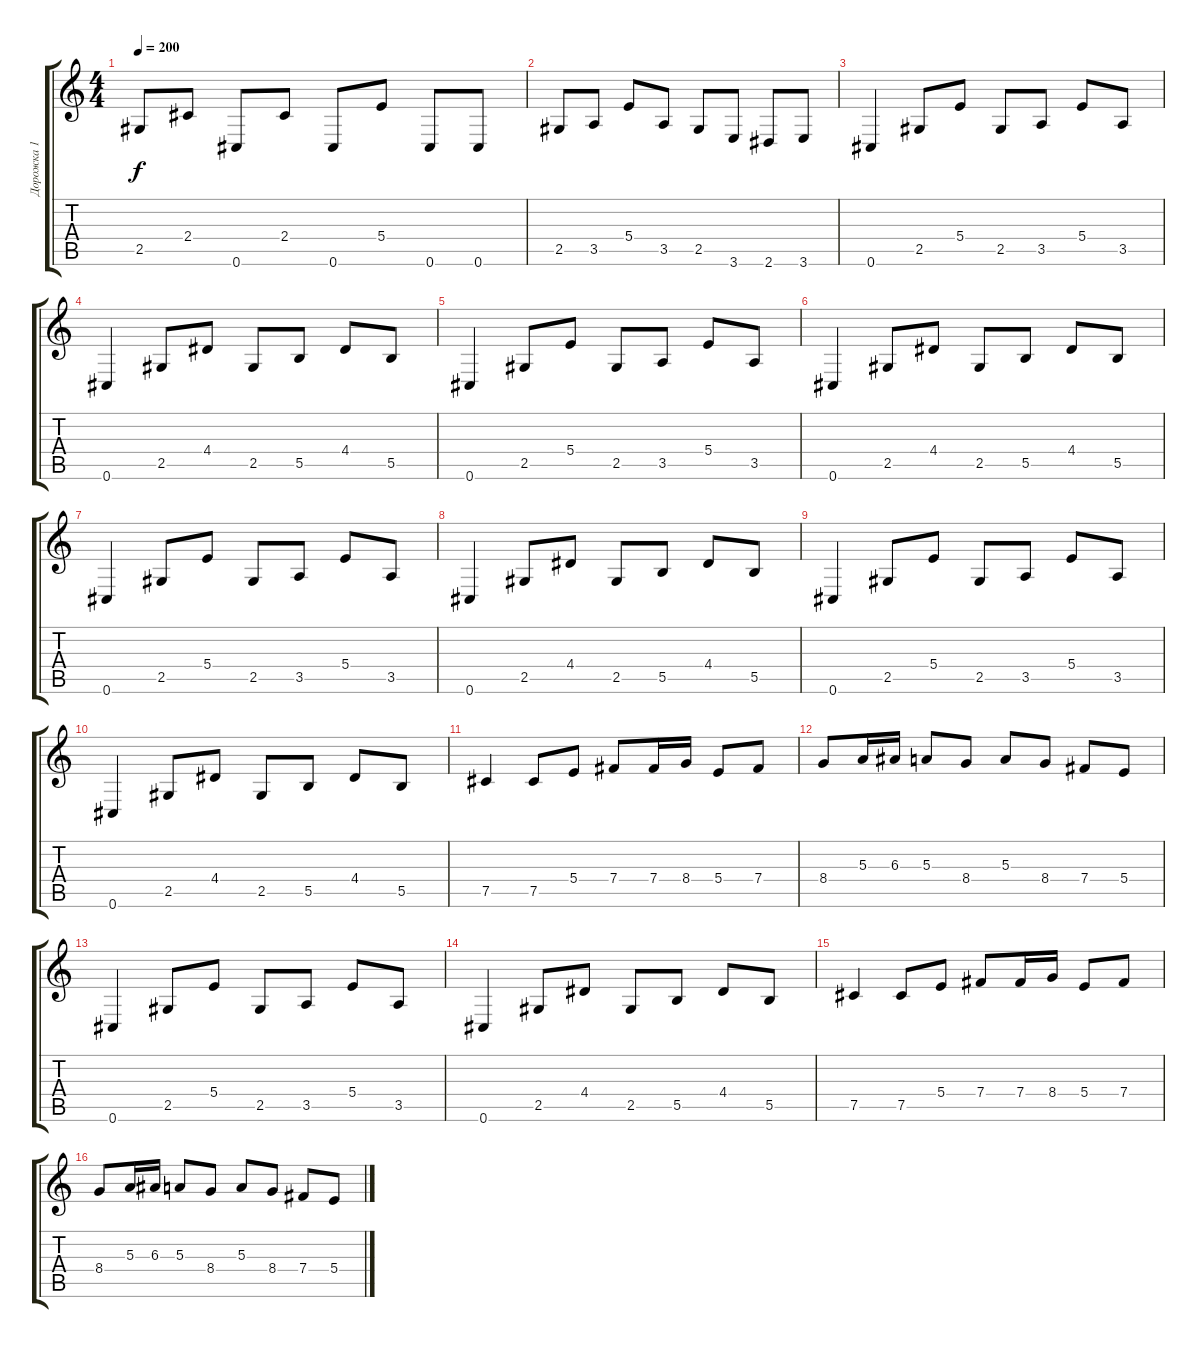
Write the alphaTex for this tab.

\track ("Дорожка 1" "Дорожка 1") {instrument overdrivenguitar}
\staff {score tabs}
\tuning (Db4 Ab3 E3 B2 Gb2 Db2) {hide}
\ts (4 4)
\tempo 200
\clef g2
\ks c
2.5.8{dy f} 2.4.8 0.6.8 2.4.8 0.6.8 5.4.8 0.6.8 0.6.8 |
2.5.8 3.5.8 5.4.8 3.5.8 2.5.8 3.6.8 2.6.8 3.6.8 |
0.6.4 2.5.8 5.4.8 2.5.8 3.5.8 5.4.8 3.5.8 |
0.6.4 2.5.8 4.4.8 2.5.8 5.5.8 4.4.8 5.5.8 |
0.6.4 2.5.8 5.4.8 2.5.8 3.5.8 5.4.8 3.5.8 |
0.6.4 2.5.8 4.4.8 2.5.8 5.5.8 4.4.8 5.5.8 |
0.6.4 2.5.8 5.4.8 2.5.8 3.5.8 5.4.8 3.5.8 |
0.6.4 2.5.8 4.4.8 2.5.8 5.5.8 4.4.8 5.5.8 |
0.6.4 2.5.8 5.4.8 2.5.8 3.5.8 5.4.8 3.5.8 |
0.6.4 2.5.8 4.4.8 2.5.8 5.5.8 4.4.8 5.5.8 |
7.5.4 7.5.8 5.4.8 7.4.8 7.4.16 8.4.16 5.4.8 7.4.8 |
8.4.8 5.3.16 6.3.16 5.3.8 8.4.8 5.3.8 8.4.8 7.4.8 5.4.8 |
0.6.4 2.5.8 5.4.8 2.5.8 3.5.8 5.4.8 3.5.8 |
0.6.4 2.5.8 4.4.8 2.5.8 5.5.8 4.4.8 5.5.8 |
7.5.4 7.5.8 5.4.8 7.4.8 7.4.16 8.4.16 5.4.8 7.4.8 |
8.4.8 5.3.16 6.3.16 5.3.8 8.4.8 5.3.8 8.4.8 7.4.8 5.4.8
